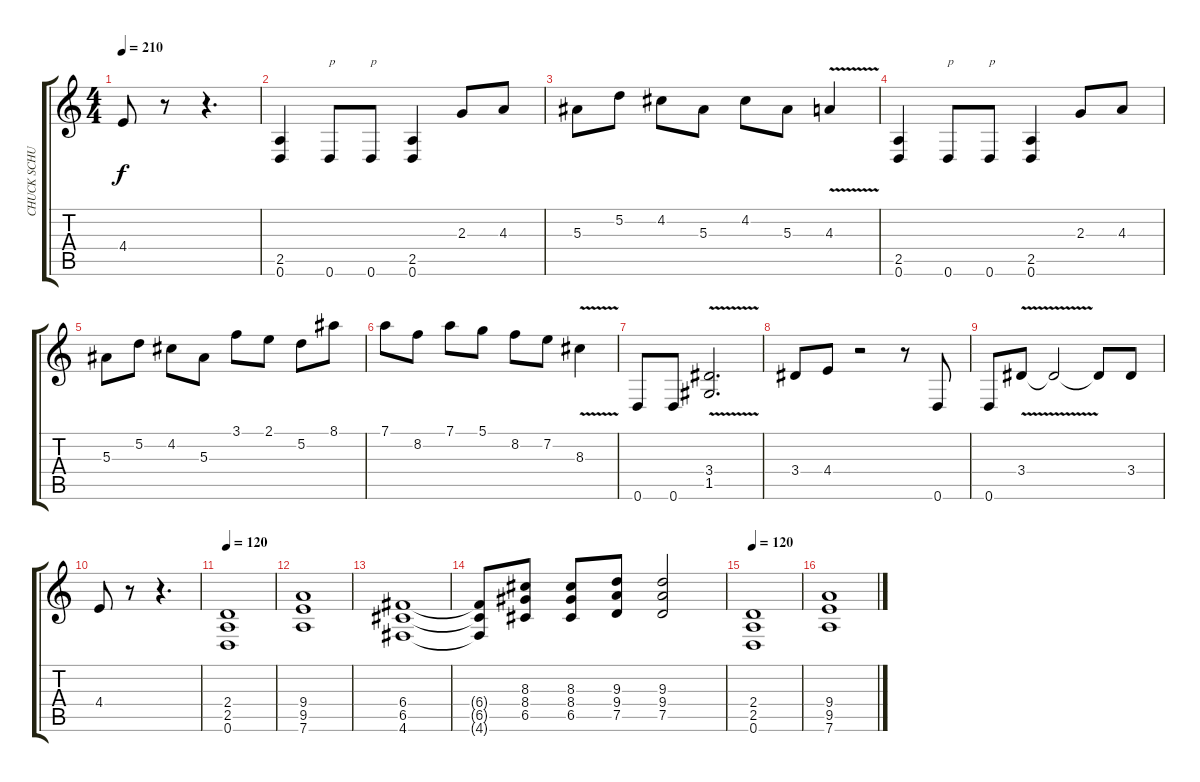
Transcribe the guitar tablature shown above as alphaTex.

\track ("CHUCK SCHULDINER" "CHUCK SCHU") {instrument distortionguitar}
\staff {score tabs}
\tuning (D4 A3 F3 C3 G2 D2) {hide}
\ts (4 4)
\tempo 210
\clef g2
\ks c
4.4.8{dy f} r.8 r.4{d} |
(2.5 0.6).4 0.6.8{txt "p"} 0.6.8{txt "p"} (2.5 0.6).4 2.3.8 4.3.8 |
5.3.8 5.2.8 4.2.8 5.3.8 4.2.8 5.3.8 4.3{v}.4 |
(2.5 0.6).4 0.6.8{txt "p"} 0.6.8{txt "p"} (2.5 0.6).4 2.3.8 4.3.8 |
5.3.8 5.2.8 4.2.8 5.3.8 3.1.8 2.1.8 5.2.8 8.1.8 |
7.1.8 8.2.8 7.1.8 5.1.8 8.2.8 7.2.8 8.3{v}.4 |
0.6.8 0.6.8 (3.4{v} 1.5{v}).2{d} |
3.4.8 4.4.8 r.2 r.8 0.6.8 |
0.6.8 3.4{v}.8 3.4{t}.2 3.4{t}.8 3.4.8 |
4.4.8 r.8 r.4{d} |
\tempo 120
(2.4 2.5 0.6).1 |
(9.4 9.5 7.6).1 |
(6.4 6.5 4.6).1 |
(6.4{t} 6.5{t} 4.6{t}).8 (8.3 8.4 6.5).8 (8.3 8.4 6.5).8 (9.3 9.4 7.5).8 (9.3 9.4 7.5).2 |
\tempo 120
(2.4 2.5 0.6).1 |
(9.4 9.5 7.6).1
